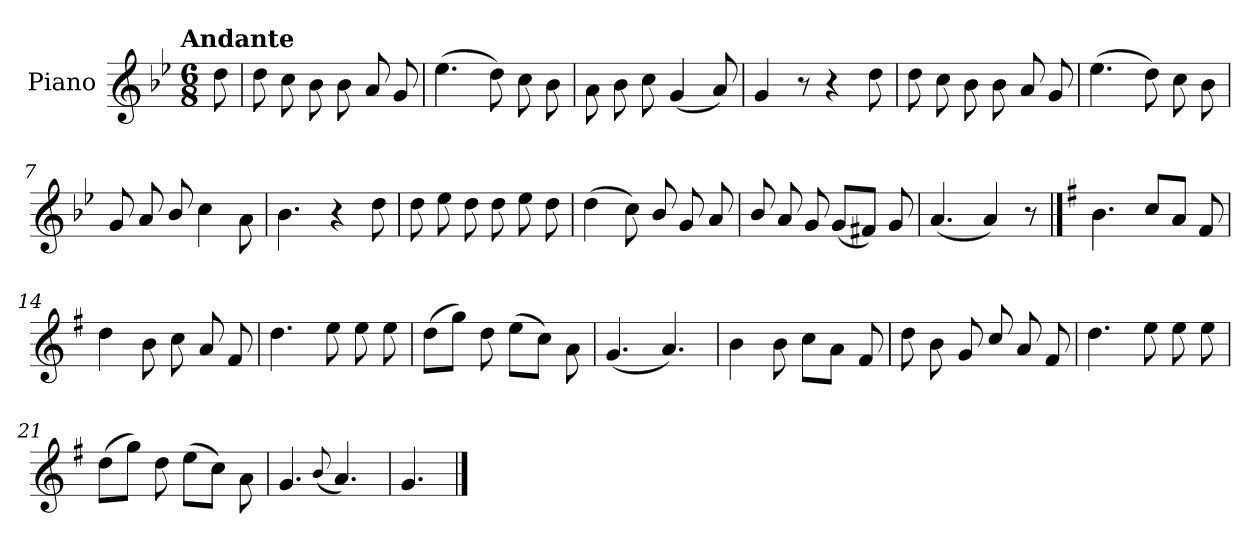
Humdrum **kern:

**kern
*part1
*staff1
*I"Piano
*I'Pno.
*clefG2
*k[b-e-]
!!LO:TX:omd:t=Andante
*M6/8
*MM92
=
8dd\
=1
8dd\
8cc\
8b-\
8b-\
8a/
8g/
=2
(>4.ee-\
8dd\)
8cc\
8b-\
=3
8a\
8b-\
8cc\
(<4g/
8a/)
=4
4g/
8r
4r
8dd\
!!LO:LB:g=z
=5
8dd\
8cc\
8b-\
8b-\
8a/
8g/
=6
(>4.ee-\
8dd\)
8cc\
8b-\
=7
8g/
8a/
8b-/
4cc\
8a\
=8
4.b-\
4r
8dd\
=9
8dd\
8ee-\
8dd\
8dd\
8ee-\
8dd\
!!LO:LB:g=z
=10
(>4dd\
8cc\)
8b-/
8g/
8a/
=11
8b-/
8a/
8g/
(<8g/L
8f#X/J)
8g/
=12
(<4.a/
4a/)
8r
==13
*k[f#]
4.b\
8cc/L
8a/J
8f#/
=14
4dd\
8b\
8cc\
8a/
8f#/
!!LO:LB:g=z
=15
4.dd\
8ee\
8ee\
8ee\
=16
(>8dd\L
8gg\J)
8dd\
(>8ee\L
8cc\J)
8a\
=17
(<4.g/
4.a/)
=18
4b\
8b\
8cc\L
8a\J
8f#/
=19
8dd\
8b\
8g/
8cc/
8a/
8f#/
!!LO:LB:g=z
=20
4.dd\
8ee\
8ee\
8ee\
=21
(>8dd\L
8gg\J)
8dd\
(>8ee\L
8cc\J)
8a\
=22
4.g/
(<8qqb/
4.a/)
=23
4.g/
==
*-
